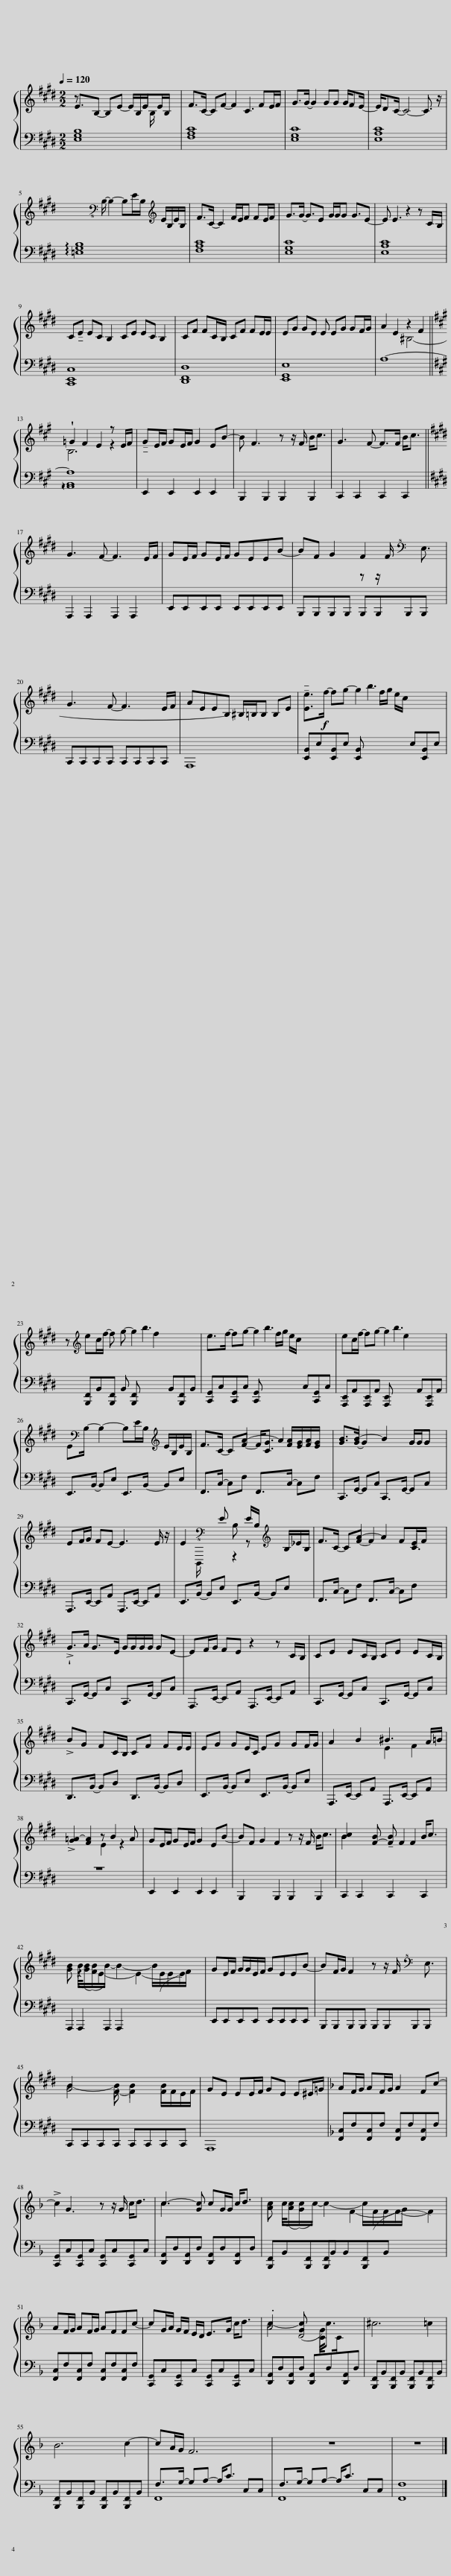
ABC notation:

X:1
%%score { ( 1 4 ) | ( 2 3 5 6 ) }
L:1/8
Q:1/4=120
M:2/2
I:linebreak $
K:E
V:1 treble
V:4 treble
V:2 bass
V:3 bass
V:5 bass
V:6 bass
V:1
 z x9/2 EE/B,/ x/ | F>C- CF- F2 C3 x | G>G- G2 GG G/FE/- | E/DC/- C4- C3/2 z/ |$[I:staff +1] !arpeggio![=E,G,B,]8[I:staff -1][K:bass-8] B,/- B,2- B,E/B,/[K:treble] E/B,/E/B,/ | %5
 F>C- C2 F/E/F FE/F/ | G>G- G3/2E G/G/G G3/2E- | E E3 z2 z C/B,/ |$ C!tenuto!E EC B,2 CE EC B,2 | CF FC/B,/ CF FE/E/ | %10
 EG GE E EG GF/G/ | A2 E2 z2 F2 ||$[K:A]!>(! !wedge!=G2 F2 E2 z E/F/!>)! | !tenuto!GE/F/ GE/F/ G2 EB- | B F3 z z/ F/ B<c | %15
 G3 F- F>F B<c ||$[K:E] G3 F- F3 E/F/ | GE/F/ GE/F/ GEEB- | BF G2 F2[K:bass+8] x E,3/2 |$ G,3 F,- F,3 E,/F,/ | %20
 A,E,E,B,, ^B,,/=B,,/B,, B,,E, | !tenuto![E,E]>!f!F- FG- G2 F/G/ E/C/ x3 |$ z[K:treble] ec/f/- f g- g2 f2 x3 | e>f- fg- g2 f/g/ e/c/ x3 | ec/f/- fg- g2 e2 x3 |$ %25
 E[K:bass]B,/- x/ B,2- B,E/B,/[K:treble] E/B,/E/B,/ | F>C- CF- F<[CG] x2 | [GB]>G- G2 x3/2 GG x/ |$ EF/G/ FE- E3 E/ z/ | E2[K:bass-8] x E B, E/B,/[K:treble] x B,/_E/B,/ | %30
 F>C- CF- F2 FE/F/ x2 |$ !>!!wedge!G>A G>E G/G/G/G/ GE- | EF/G/ FE z2 z C/B,/ | CE EC/B,/ CE EC/B,/ |$ !>!BG FC/B,/ CF FE/E/ | %35
 EG GE/C/ EG GF/G/ | A2 B2 ^B3 A/=B/ |$ !>![G=A-]2 [FA]2 z B2 A | GE/F/ GE/F/ G2 EB- | BF G2 F2 z z/ F/ B<c | %40
 B2[I:staff +1] C,,2[I:staff -1] [F-B] !tenuto![FB] F2 B<c |$ B2 E2- E2- E2 | GE/F/ G/G/E/F/ GEEB- | BF/G/ F2 z z/ F/[K:bass+8] x E,3/2 |$ B,2- x B, B,2 B,/F,/E,/F,/ | %45
 G,E, E,E,/F,/ G,E, E,^E,/=G,/ |[K:F] A,F,/G,/ A,F,/G,/ A,2 F,C- |$ !>!C2 x2 z z/ G,/ C<D | C3 x CG,/G,/ C<D | [A,C]2 x2 F,2- F,2- F,2 |$ %50
 A,F,/G,/ A,F,/G,/ A,F,F,C- | CG,/A,/ G,/F,/ E,/D,/ E,>G, C<D | C2- x ([D,G,C][I:staff +1] [D,,,A,,][I:staff -1]G/)[I:staff +1]D,,[I:staff -1]C/[I:staff +1][D,,,A,,]D, |[I:staff -1] ^c6 =C2 |$ B,6 C2- | %55
 CA,/G,/ F,6 | z8 | z8 |] %58
V:2
[I:staff -1] E3/2B,- B,E- E/B,/E/ B,/[I:staff +1] x3/2 | [F,A,C]8[I:staff -1] FE/F/ |[I:staff +1] C8 | [A,C]8 |$ x29/2 | %5
 [F,A,C]8 | C8 x | [A,C]8 |$ C,8 x4 | D,8 | %10
 E,8 x | A,8- ||$[K:A] A,8 | E,,2 E,,2 E,,2 E,,2 | B,,,2 B,,,2 B,,,2 B,,,2 | %15
 C,,2 C,,2 C,,2 C,,2 ||$[K:E] A,,,2 A,,,2 A,,,2 A,,,2 | E,,E,,E,,E,, E,,E,,E,,E,, | B,,,B,,,B,,,B,,, B,,,B,,,B,,,B,,, x/ |$ C,,C,,C,,C,, C,,C,,C,,C,, | %20
 A,,,8 | [E,,B,,]E,[E,,B,,]E, [E,,B,,][I:staff -1] b3[I:staff +1] E,,[E,,B,,]E, |$ x [B,,,F,,]B,,[B,,,F,,] B,, [B,,,F,,][I:staff -1] b3[I:staff +1] B,,[B,,,F,,]B,, | [C,,G,,]C,[C,,G,,]C, [C,,G,,][I:staff -1] b3[I:staff +1] C,[C,,G,,]C, | [A,,,E,,]A,,[A,,,E,,]A,, [A,,,E,,][I:staff -1] b3[I:staff +1] A,,[A,,,E,,]A,, |$ %25
 E,,>B,,- B,,E, E,,>B,,- B,,E, | F,,>C,- C,F, F,,>C,- C,F, | C,,>G,,- G,,C, x4 |$ A,,,>E,,- E,,A,, A,,,>E,,- E,,A,, | E,,>B,,- B,,E, E,,>B,,- B,,E, x/ | %30
 F,,>C,- C,F, F,,>C,- C,F, x2 |$ C,,>G,,- G,,C, C,,>G,,- G,,C, | A,,,>E,,- E,,A,, A,,,>E,,- E,,A,, | C,,>G,,- G,,C, C,,>G,,- G,,C, |$ D,,>B,,- B,,D, D,,>B,,- B,,D, | %35
 E,,>B,,- B,,E, E,,>B,,- B,,E, | A,,,>E,,- E,,A,, A,,,>E,,- E,,A,, |$ z8 | E,,2 E,,2 E,,2 E,,2 | B,,,2 x2 B,,,2 B,,,2 B,,,2 | %40
[I:staff -1] [Bc]2[I:staff +1] x5[I:staff -1] F2[I:staff +1] x |$[I:staff -1] G (B/4([GB]/)([FB]/)B/-) B2- B/E/E/F/[I:staff +1] x5/4 | E,,E,,E,,E,, E,,E,,E,,E,, | B,,,B,,,B,,,B,,, B,,,B,,,B,,,B,,, x/ |$[I:staff -1] G4[I:staff +1] x4 | %45
 A,,,8 |[K:F] [F,,C,]F,[F,,C,]F, [F,,C,]F,[F,,C,]F, |$ [C,,G,,]C,[C,,G,,]C, [C,,G,,]C,[C,,G,,]C, |[I:staff -1] c2-[I:staff +1] x[I:staff -1] [GC][I:staff +1] x4 |[I:staff -1] [AC] (C/4([A,C]/)([G,C]/)C/-) C2- C/F,/F,/G,/[I:staff +1] x13/4 |$ %50
 [F,,C,]F,[F,,C,]F, [F,,C,]F,[F,,C,]F, | [C,,G,,]C,[C,,G,,]C, [C,,G,,]C,[C,,G,,]C, |[I:staff -1] .A4[I:staff +1] x[I:staff -1] C<C[I:staff +1] x2 | [B,,,F,,]B,,[B,,,F,,]B,, [B,,,F,,]B,,[B,,,F,,]B,, |$ [B,,,F,,]B,,[B,,,F,,]B,, [B,,,F,,]B,,[B,,,F,,]B,, | %55
 F,>G,- G,A,- A,<C C,C, | F,>G,- G,A,- A,<C C,C, | F,8 |] %58
V:3
 [E,G,B,]8 | x10 | [E,G,]8 | E,8 |$ x29/2 | %5
 x8 | [E,G,]8 x | E,8 |$ [C,,E,,]8 x4 | [D,,F,,]8 | %10
 [E,,G,,]8 x | x4[I:staff -1] ^B,4- ||$[K:A] B,6[I:staff +1] z2 | x8 | x8 | %15
 x8 ||$[K:E] x8 | x8 | x4 z z/[I:staff -1] F/ x5/2 |$ x8 | %20
 x8 | x11 |$ x12 | x11 | x11 |$ %25
 x8 | x3 A2- A2 x | x3/2 B2- B2 G/G/G x/ |$ x8 | x3/2 B,,/ x2[I:staff +1] z2 x5/2 | %30
 x3[I:staff -1] A2- A2 C3 |$ x8 | x8 | x8 |$ x8 | %35
 x8 | x4 E2 F2 |$ x4 E2[I:staff +1] z2 | x8 | x10 | %40
 C,,2 x3 C,,2 x C,,2 |$ A,,,2 x/4 A,,,2 x15/4 | x8 | x17/2 |$ C,,C,,C,,C,, C,,C,,C,,C,, | %45
 x8 |[K:F] x8 |$ x[I:staff -1] G3 x4 |[I:staff +1] [D,,,A,,]D,[D,,A,,]D, [D,,A,,]D,[D,,A,,]D, | [B,,,F,,]B,,[B,,,F,,]B,, x6 |$ %50
 x8 | x8 | [D,,A,,]D,[D,,A,,]D, x5 | x8 |$ x8 | %55
 F,,8 | F,,8 | F,,8 |] %58
V:4
 x8 | x10 | x8 | x8 |$ x8[K:bass-8] x9/2[K:treble] x2 | %5
 x8 | x9 | x8 |$ x12 | x8 | %10
 x9 | x8 ||$[K:A][I:staff +1] !arpeggio!B,,8 | x8 | x8 | %15
 x8 ||$[K:E] x8 | x8 | x6[I:staff -1][K:bass+8] x5/2 |$ x8 | %20
 x8 | x11 |$ x[K:treble] x11 | x11 | x11 |$ %25
 x[K:bass] x5[K:treble] x2 | x11/2 [FA]/[EG]/[FA]/[EG]/ x/ | x7/2[I:staff +1] C,,>G,,- G,,C, x/ |$ x8 | x2[I:staff -1][K:bass-8] x3 z[K:treble] x5/2 | %30
 x10 |$ x8 | x8 | x8 |$ x8 | %35
 x8 | x8 |$ x8 | x8 | x10 | %40
 x10 |$ x z2 x5 | x8 | x6[K:bass+8] x5/2 |$ x3 F,- F,2 F,2 | %45
 x8 |[K:F] x8 |$ x8 | x8 | x11/4[I:staff +1] [B,,,,F,,]B,,[B,,,F,,]B,, x13/4 |$ %50
 x8 | x8 | x9 | x8 |$ x8 | %55
 x8 | x8 | x8 |] %58
V:5
 x8 | x10 | x8 | x8 |$ x29/2 | %5
 x8 | x9 | x8 |$ x12 | x8 | %10
 x9 | x8 ||$[K:A] !arpeggio!A,,8 | x8 | x8 | %15
 x8 ||$[K:E] x8 | x8 | x17/2 |$ x8 | %20
 x8 | x11 |$ x12 | x11 | x11 |$ %25
 x8 | x8 | x8 |$ x8 | x17/2 | %30
 x10 |$ x8 | x8 | x8 |$ x8 | %35
 x8 | x8 |$ x8 | x8 | x10 | %40
 x10 |$ x A,,,2 x5 | x8 | x17/2 |$ x8 | %45
 x8 |[K:F] x8 |$ x8 | x8 | x10 |$ %50
 x8 | x8 | x9 | x8 |$ x8 | %55
 x8 | x8 | x8 |] %58
V:6
 x8 | x10 | x8 | x8 |$ x29/2 | %5
 x8 | x9 | x8 |$ x12 | x8 | %10
 x9 | x8 ||$[K:A] x8 | x8 | x8 | %15
 x8 ||$[K:E] x8 | x8 | x17/2 |$ x8 | %20
 x8 | x11 |$ x12 | x11 | x11 |$ %25
 x8 | x8 | x8 |$ x8 | x17/2 | %30
 x10 |$ x8 | x8 | x8 |$ x8 | %35
 x8 | x8 |$ x8 | x8 | x10 | %40
 x10 |$ x11/4 A,,,2 x13/4 | x8 | x17/2 |$ x8 | %45
 x8 |[K:F] x8 |$ x8 | x8 | x10 |$ %50
 x8 | x8 | x9 | x8 |$ x8 | %55
 x8 | x8 | x8 |] %58
